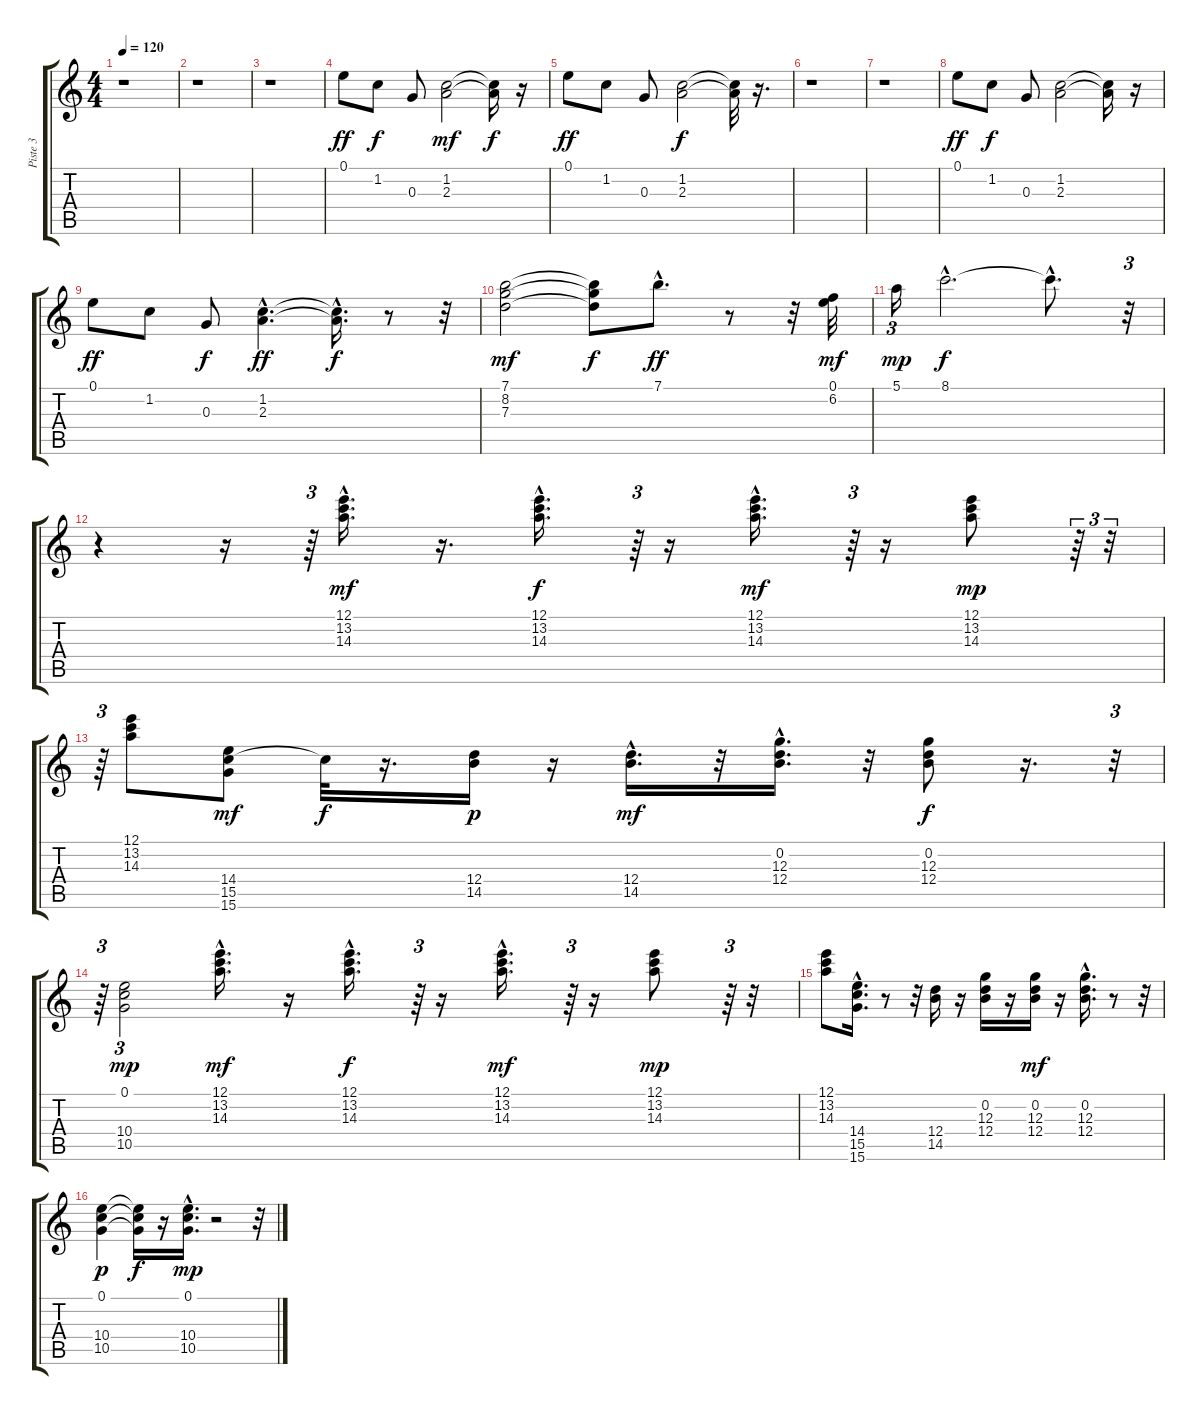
\track ("Piste 3" "Piste 3") {instrument electricguitarmuted}
\staff {score tabs}
\tuning (E4 B3 G3 D3 A2 E2) {hide}
\ts (4 4)
\tempo 120
\clef g2
\ks c
r.1{dy ff} |
r.1 |
r.1 |
0.1.8 1.2.8{dy f} 0.3.8 (1.2 2.3).2{dy mf} (1.2{t} 2.3{t}).16{dy f} r.16 |
0.1.8{dy ff} 1.2.8 0.3.8 (1.2 2.3).2{dy f} (1.2{t} 2.3{t}).32 r.16{d} |
r.1 |
r.1 |
0.1.8{dy ff} 1.2.8{dy f} 0.3.8 (1.2 2.3).2 (1.2{t} 2.3{t}).16 r.16 |
0.1.8{dy ff} 1.2.8 0.3.8{dy f} (1.2{hac} 2.3{hac}).4{d dy ff} (1.2{hac t} 2.3{hac t}).16{d dy f} r.8 r.32 |
(7.1 8.2 7.3).2{dy mf} (7.1{t} 8.2{t} 7.3{t}).8{dy f} 7.1{hac}.8{d dy ff} r.8 r.32 (0.1 6.2).32{dy mf} |
5.1.16{tu (3 2) dy mp} 8.1{hac}.2{d dy f} 8.1{hac t}.8{d} r.32{tu (3 2)} |
r.4 r.16 r.64{tu (3 2)} (12.1{hac} 13.2{hac} 14.3{hac}).16{d dy mf} r.16{d} (12.1{hac} 13.2{hac} 14.3{hac}).16{d dy f} r.64{tu (3 2)} r.16 (12.1{hac} 13.2{hac} 14.3{hac}).16{d dy mf} r.64{tu (3 2)} r.16 (12.1 13.2 14.3).8{dy mp} r.64{tu (3 2)} r.32{tu (3 2)} |
r.64{tu (3 2)} (12.1 13.2 14.3).8 (14.4 15.5 15.6).8{dy mf} 15.5{t}.32{dy f} r.16{d} (12.4 14.5).16{dy p} r.16 (12.4{hac} 14.5{hac}).16{d dy mf} r.32 (0.2{hac} 12.3{hac} 12.4{hac}).16{d} r.32 (0.2 12.3 12.4).8{dy f} r.16{d} r.32{tu (3 2)} |
r.64{tu (3 2)} (0.1 10.4 10.5).2{tu (3 2) dy mp} (12.1{hac} 13.2{hac} 14.3{hac}).16{d dy mf} r.16 (12.1{hac} 13.2{hac} 14.3{hac}).16{d dy f} r.64{tu (3 2)} r.16 (12.1{hac} 13.2{hac} 14.3{hac}).16{d dy mf} r.64{tu (3 2)} r.16 (12.1 13.2 14.3).8{dy mp} r.64{tu (3 2)} r.32 |
(12.1 13.2 14.3).8 (14.4{hac} 15.5{hac} 15.6{hac}).16{d} r.8 r.32 (12.4 14.5).16 r.16 (0.2 12.3 12.4).16 r.16 (0.2 12.3 12.4).16{dy mf} r.16 (0.2{hac} 12.3{hac} 12.4{hac}).16{d} r.8 r.32 |
(0.1 10.4 10.5).4{dy p} (0.1{t} 10.4{t} 10.5{t}).16{dy f} r.16 (0.1{hac} 10.4{hac} 10.5{hac}).16{d dy mp} r.2 r.32
